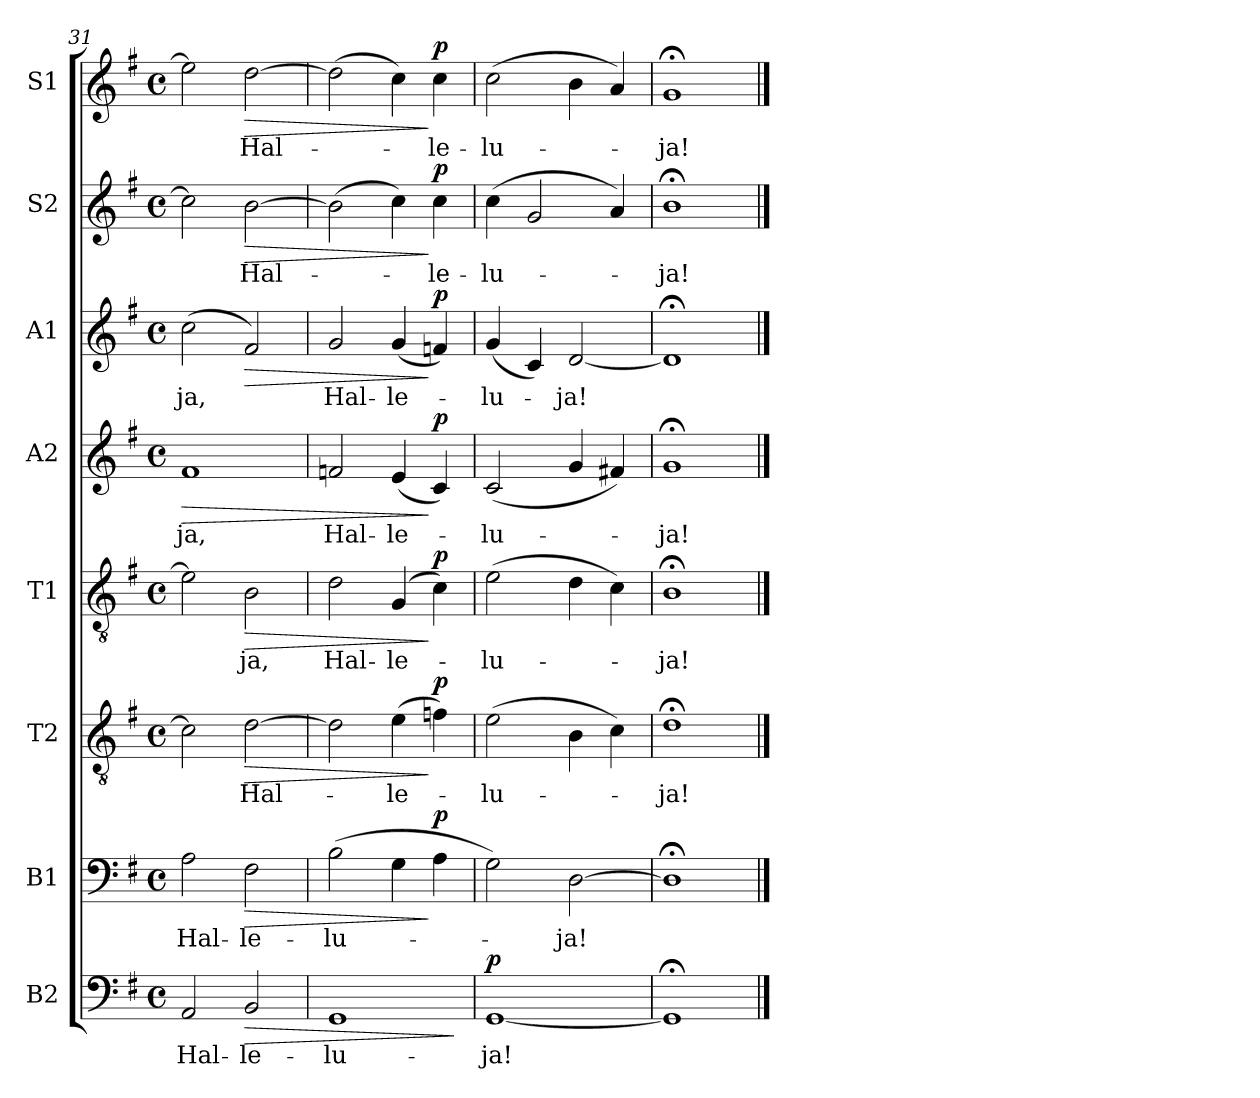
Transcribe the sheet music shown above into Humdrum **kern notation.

**kern	**text	**dynam	**kern	**text	**dynam	**kern	**text	**dynam	**kern	**text	**dynam	**kern	**text	**dynam	**kern	**text	**dynam	**kern	**text	**dynam	**kern	**text	**dynam
*part8	*part8	*part8	*part7	*part7	*part7	*part6	*part6	*part6	*part5	*part5	*part5	*part4	*part4	*part4	*part3	*part3	*part3	*part2	*part2	*part2	*part1	*part1	*part1
*staff8	*staff8	*staff8	*staff7	*staff7	*staff7	*staff6	*staff6	*staff6	*staff5	*staff5	*staff5	*staff4	*staff4	*staff4	*staff3	*staff3	*staff3	*staff2	*staff2	*staff2	*staff1	*staff1	*staff1
*I"B2	*	*	*I"B1	*	*	*I"T2	*	*	*I"T1	*	*	*I"A2	*	*	*I"A1	*	*	*I"S2	*	*	*I"S1	*	*
*I'B2	*	*	*I'B1	*	*	*I'T2	*	*	*I'T1	*	*	*I'A2	*	*	*I'A1	*	*	*I'S2	*	*	*I'S1	*	*
*clefF4	*	*	*clefF4	*	*	*clefGv2	*	*	*clefGv2	*	*	*clefG2	*	*	*clefG2	*	*	*clefG2	*	*	*clefG2	*	*
*k[f#]	*	*	*k[f#]	*	*	*k[f#]	*	*	*k[f#]	*	*	*k[f#]	*	*	*k[f#]	*	*	*k[f#]	*	*	*k[f#]	*	*
*M4/4	*	*	*M4/4	*	*	*M4/4	*	*	*M4/4	*	*	*M4/4	*	*	*M4/4	*	*	*M4/4	*	*	*M4/4	*	*
*met(c)	*	*	*met(c)	*	*	*met(c)	*	*	*met(c)	*	*	*met(c)	*	*	*met(c)	*	*	*met(c)	*	*	*met(c)	*	*
=31	=31	=31	=31	=31	=31	=31	=31	=31	=31	=31	=31	=31	=31	=31	=31	=31	=31	=31	=31	=31	=31	=31	=31
!	!LO:LY:b	!	!	!LO:LY:b	!	!	!	!	!	!	!	!	!LO:LY:b	!LO:HP:b	!	!LO:LY:b	!	!	!	!	!	!	!
2AA/	Hal-	.	2A\	Hal-	.	2c\]	.	.	2e\]	.	.	1f#	-ja,	>	(2cc\	-ja,	.	2cc\]	.	.	2ee\]	.	.
!	!LO:LY:b	!LO:HP:b	!	!LO:LY:b	!LO:HP:b	!	!LO:LY:b	!LO:HP:b	!	!LO:LY:b	!LO:HP:b	!	!	!	!	!	!LO:HP:b	!	!LO:LY:b	!LO:HP:b	!	!LO:LY:b	!LO:HP:b
2BB/	-le-	>	2F#\	-le-	>	[2d\	Hal-	>	2B\	-ja,	>	.	.	.	2f#/)	.	>	[2b\	Hal-	>	[2dd\	Hal-	>
=32	=32	=32	=32	=32	=32	=32	=32	=32	=32	=32	=32	=32	=32	=32	=32	=32	=32	=32	=32	=32	=32	=32	=32
!	!LO:LY:b	!	!	!LO:LY:b	!	!	!	!	!	!LO:LY:b	!	!	!LO:LY:b	!	!	!LO:LY:b	!	!	!	!	!	!	!
1GG	-lu-	.	(2B\	-lu-	.	2d\]	.	.	2d\	Hal-	.	2fn/	Hal-	.	2g/	Hal-	.	(2b\]	.	.	(2dd\]	.	.
!	!	!	!	!	!	!	!LO:LY:b	!	!	!LO:LY:b	!	!	!LO:LY:b	!	!	!LO:LY:b	!	!	!	!	!	!	!
.	.	.	4G\	.	.	(4e\	-le-	.	(4G/	-le-	.	(4e/	-le-	.	(4g/	-le-	.	4cc\)	.	.	4cc\)	.	.
!	!	!	!	!	!LO:DY:n=1:a	!	!	!LO:DY:n=1:a	!	!	!LO:DY:n=1:a	!	!	!LO:DY:n=1:a	!	!	!LO:DY:n=1:a	!	!LO:LY:b	!LO:DY:n=1:a	!	!LO:LY:b	!LO:DY:n=1:a
.	.	.	4A\	.	] p	4fn\)	.	] p	4c\)	.	] p	4c/)	.	] p	4fn/)	.	] p	4cc\	-le-	] p	4cc\	-le-	] p
.	.	]	.	.	.	.	.	.	.	.	.	.	.	.	.	.	.	.	.	.	.	.	.
=33	=33	=33	=33	=33	=33	=33	=33	=33	=33	=33	=33	=33	=33	=33	=33	=33	=33	=33	=33	=33	=33	=33	=33
!	!LO:LY:b	!LO:DY:a	!	!	!	!	!LO:LY:b	!	!	!LO:LY:b	!	!	!LO:LY:b	!	!	!LO:LY:b	!	!	!LO:LY:b	!	!	!LO:LY:b	!
[1GG	-ja!	p	2G\)	.	.	(2e\	-lu-	.	(2e\	-lu-	.	(2c/	-lu-	.	(4g/	-lu-	.	(4cc\	-lu-	.	(2cc\	-lu-	.
.	.	.	.	.	.	.	.	.	.	.	.	.	.	.	4c/)	.	.	2g/	.	.	.	.	.
!	!	!	!	!LO:LY:b	!	!	!	!	!	!	!	!	!	!	!	!LO:LY:b	!	!	!	!	!	!	!
.	.	.	[2D\	-ja!	.	4B\	.	.	4d\	.	.	4g/	.	.	[2d/	-ja!	.	.	.	.	4b\	.	.
.	.	.	.	.	.	4c\)	.	.	4c\)	.	.	4f#X/)	.	.	.	.	.	4a/)	.	.	4a/)	.	.
=34	=34	=34	=34	=34	=34	=34	=34	=34	=34	=34	=34	=34	=34	=34	=34	=34	=34	=34	=34	=34	=34	=34	=34
!	!	!	!	!	!	!	!LO:LY:b	!	!	!LO:LY:b	!	!	!LO:LY:b	!	!	!	!	!	!LO:LY:b	!	!	!LO:LY:b	!
1GG;<]	.	.	1D;<]	.	.	1d;<	-ja!	.	1B;<	-ja!	.	1g;<	-ja!	.	1d;<]	.	.	1b;<	-ja!	.	1g;<	-ja!	.
==	==	==	==	==	==	==	==	==	==	==	==	==	==	==	==	==	==	==	==	==	==	==	==
*-	*-	*-	*-	*-	*-	*-	*-	*-	*-	*-	*-	*-	*-	*-	*-	*-	*-	*-	*-	*-	*-	*-	*-
